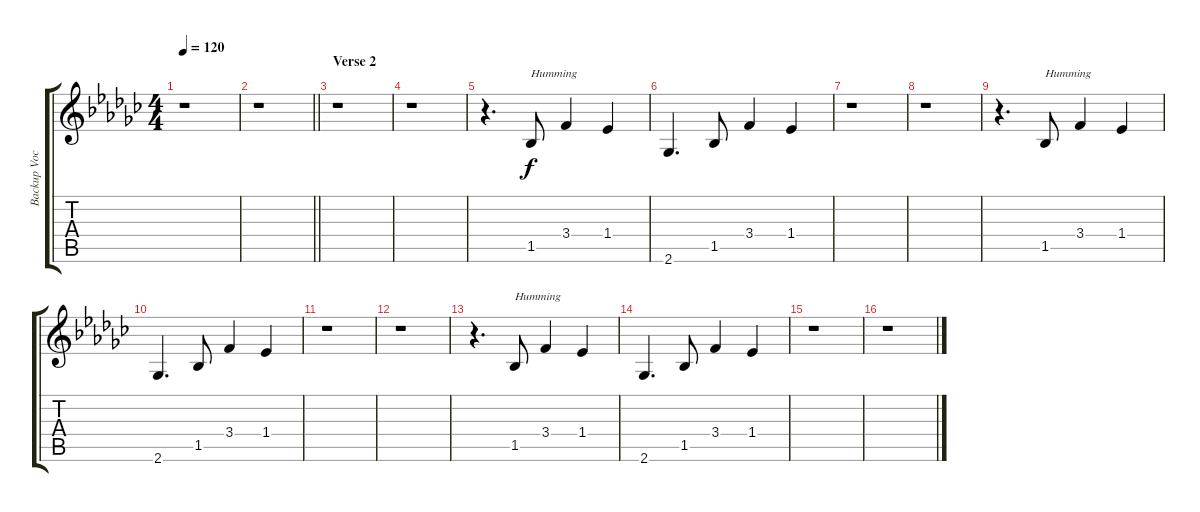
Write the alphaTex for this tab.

\track ("Backup Vocals" "Backup Voc") {instrument contrabass}
\staff {score tabs}
\tuning (E4 B3 G3 D3 A2 E2) {hide}
\ts (4 4)
\tempo 120
\clef g2
\ks gb
r.1{dy f} |
\barLineRight lightlight
r.1 |
\section ("" "Verse 2")
r.1 |
r.1 |
r.4{d} 1.5.8{txt "Humming"} 3.4.4 1.4.4 |
2.6.4{d} 1.5.8 3.4.4 1.4.4 |
r.1 |
r.1 |
r.4{d} 1.5.8{txt "Humming"} 3.4.4 1.4.4 |
2.6.4{d} 1.5.8 3.4.4 1.4.4 |
r.1 |
r.1 |
r.4{d} 1.5.8{txt "Humming"} 3.4.4 1.4.4 |
2.6.4{d} 1.5.8 3.4.4 1.4.4 |
r.1 |
r.1
